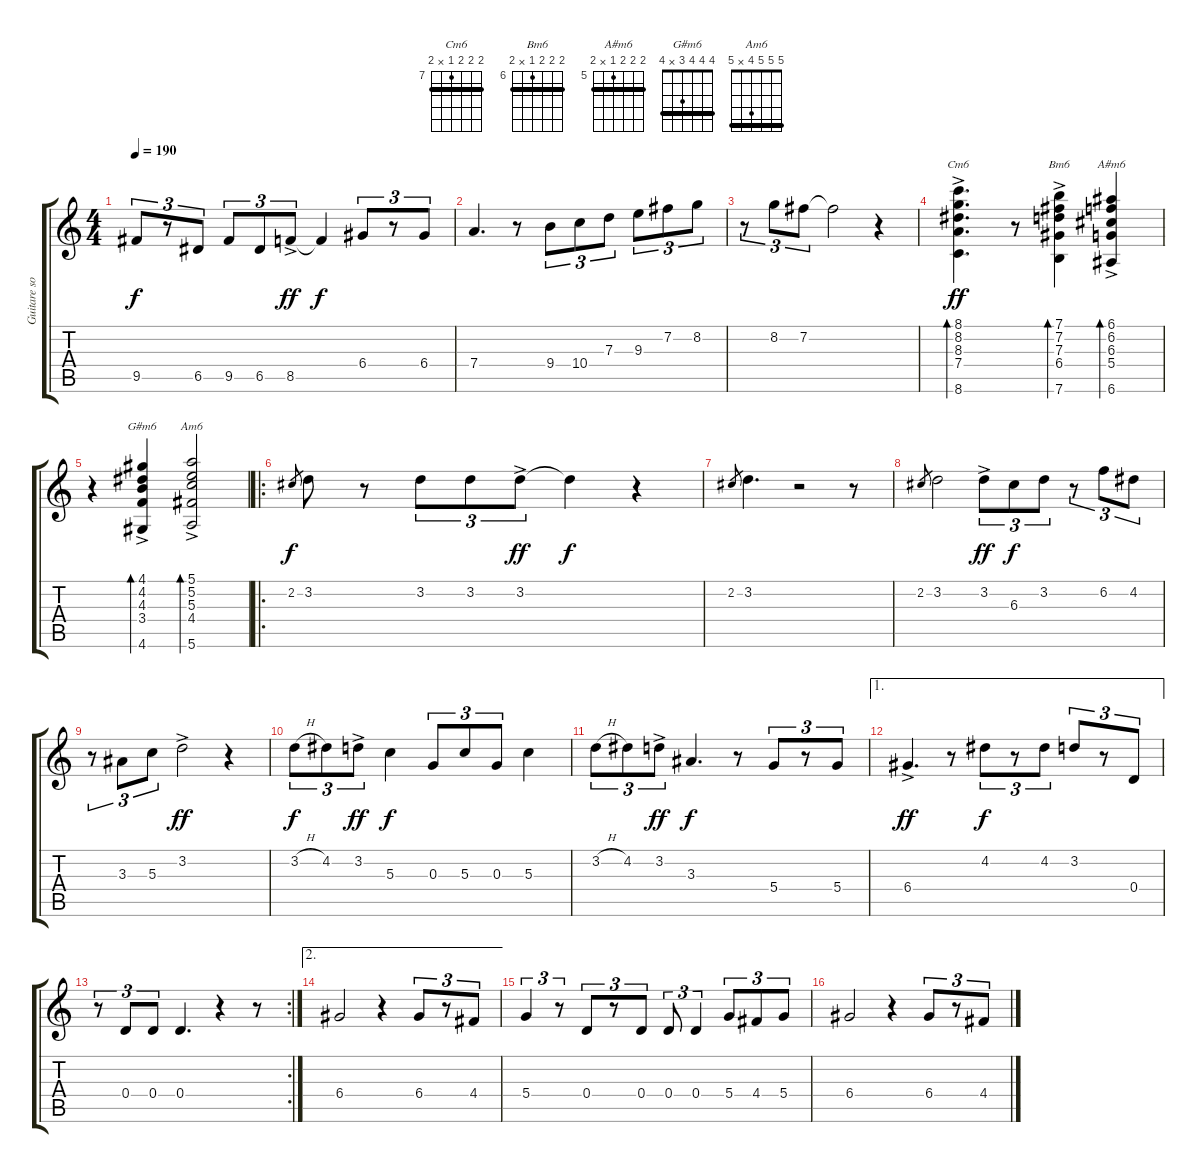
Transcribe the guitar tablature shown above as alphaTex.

\track ("Guitare solo" "Guitare so") {instrument acousticguitarsteel}
\staff {score tabs}
\tuning (E4 B3 G3 D3 A2 E2) {hide}
\chord ("Cm6" 8 8 8 7 x 8) {firstfret 7 barre 8}
\chord ("Bm6" 7 7 7 6 x 7) {firstfret 6 barre 7}
\chord ("A#m6" 6 6 6 5 x 6) {firstfret 5 barre 6}
\chord ("G#m6" 4 4 4 3 x 4) {barre 4}
\chord ("Am6" 5 5 5 4 x 5) {barre 5}
\ts (4 4)
\tempo 190
\clef g2
\ks c
9.5.8{tu (3 2) dy f} r.8{tu (3 2)} 6.5.8{tu (3 2)} 9.5.8{tu (3 2)} 6.5.8{tu (3 2)} 8.5{ac}.8{tu (3 2) dy ff} 8.5{t}.4{dy f} 6.4.8{tu (3 2)} r.8{tu (3 2)} 6.4.8{tu (3 2)} |
7.4.4{d} r.8 9.4.8{tu (3 2)} 10.4.8{tu (3 2)} 7.3.8{tu (3 2)} 9.3.8{tu (3 2)} 7.2.8{tu (3 2)} 8.2.8{tu (3 2)} |
r.8{tu (3 2)} 8.2.8{tu (3 2)} 7.2.8{tu (3 2)} 7.2{t}.2 r.4 |
(8.1 8.2 8.3 7.4 8.6{ac}).4{d bd 60 ch "Cm6" dy ff} r.8 (7.1 7.2 7.3 6.4 7.6{ac}).4{bd 60 ch "Bm6"} (6.1{ac} 6.2 6.3 5.4 6.6{ac}).4{bd 60 ch "A#m6"} |
r.4 (4.1 4.2 4.3 3.4 4.6{ac}).4{bd 60 ch "G#m6"} (5.1 5.2 5.3 4.4 5.6{ac}).2{bd 60 ch "Am6"} |
\ro
2.2.8{gr dy f} 3.2.8 r.8 3.2.8{tu (3 2)} 3.2.8{tu (3 2)} 3.2{ac}.8{tu (3 2) dy ff} 3.2{t}.4{dy f} r.4 |
2.2.8{gr} 3.2.4{d} r.2 r.8 |
2.2.8{gr} 3.2.2 3.2{ac}.8{tu (3 2) dy ff} 6.3.8{tu (3 2) dy f} 3.2.8{tu (3 2)} r.8{tu (3 2)} 6.2.8{tu (3 2)} 4.2.8{tu (3 2)} |
r.8{tu (3 2)} 3.3.8{tu (3 2)} 5.3.8{tu (3 2)} 3.2{ac}.2{dy ff} r.4 |
3.2{h}.8{tu (3 2) dy f} 4.2.8{tu (3 2)} 3.2{ac}.8{tu (3 2) dy ff} 5.3.4{dy f} 0.3.8{tu (3 2)} 5.3.8{tu (3 2)} 0.3.8{tu (3 2)} 5.3.4 |
3.2{h}.8{tu (3 2)} 4.2.8{tu (3 2)} 3.2{ac}.8{tu (3 2) dy ff} 3.3.4{d dy f} r.8 5.4.8{tu (3 2)} r.8{tu (3 2)} 5.4.8{tu (3 2)} |
\ae 1
6.4{ac}.4{d dy ff} r.8 4.2.8{tu (3 2) dy f} r.8{tu (3 2)} 4.2.8{tu (3 2)} 3.2.8{tu (3 2)} r.8{tu (3 2)} 0.4.8{tu (3 2)} |
\rc 2
r.8{tu (3 2)} 0.4.8{tu (3 2)} 0.4.8{tu (3 2)} 0.4.4{d} r.4 r.8 |
\ae 2
6.4.2 r.4 6.4.8{tu (3 2)} r.8{tu (3 2)} 4.4.8{tu (3 2)} |
5.4.4{tu (3 2)} r.8{tu (3 2)} 0.4.8{tu (3 2)} r.8{tu (3 2)} 0.4.8{tu (3 2)} 0.4.8{tu (3 2)} 0.4.4{tu (3 2)} 5.4.8{tu (3 2)} 4.4.8{tu (3 2)} 5.4.8{tu (3 2)} |
6.4.2 r.4 6.4.8{tu (3 2)} r.8{tu (3 2)} 4.4.8{tu (3 2)}
